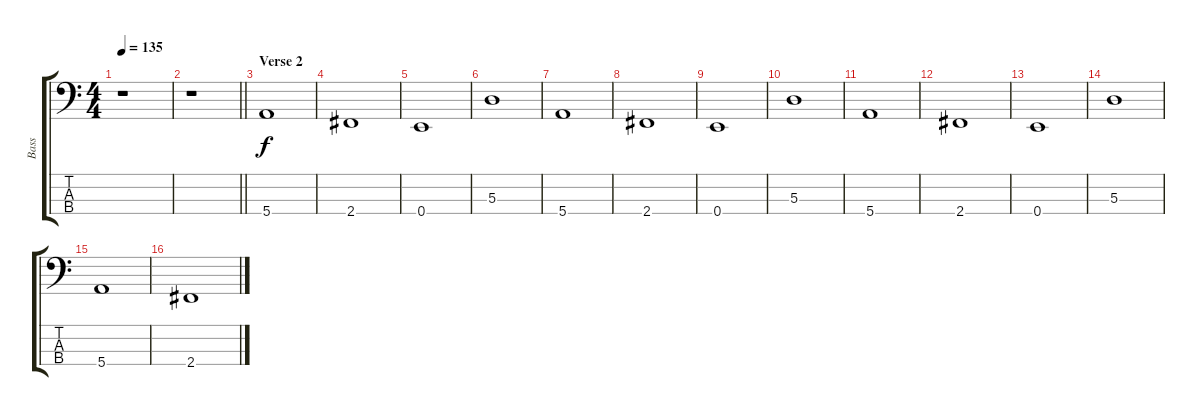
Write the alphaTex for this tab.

\track ("Bass" "Bass") {instrument fretlessbass}
\staff {score tabs}
\tuning (G2 D2 A1 E1) {hide}
\ts (4 4)
\tempo 135
\clef f4
\ks c
r.1{dy f} |
\barLineRight lightlight
r.1 |
\section ("" "Verse 2")
5.4.1 |
2.4.1 |
0.4.1 |
5.3.1 |
5.4.1 |
2.4.1 |
0.4.1 |
5.3.1 |
5.4.1 |
2.4.1 |
0.4.1 |
5.3.1 |
5.4.1 |
2.4.1
